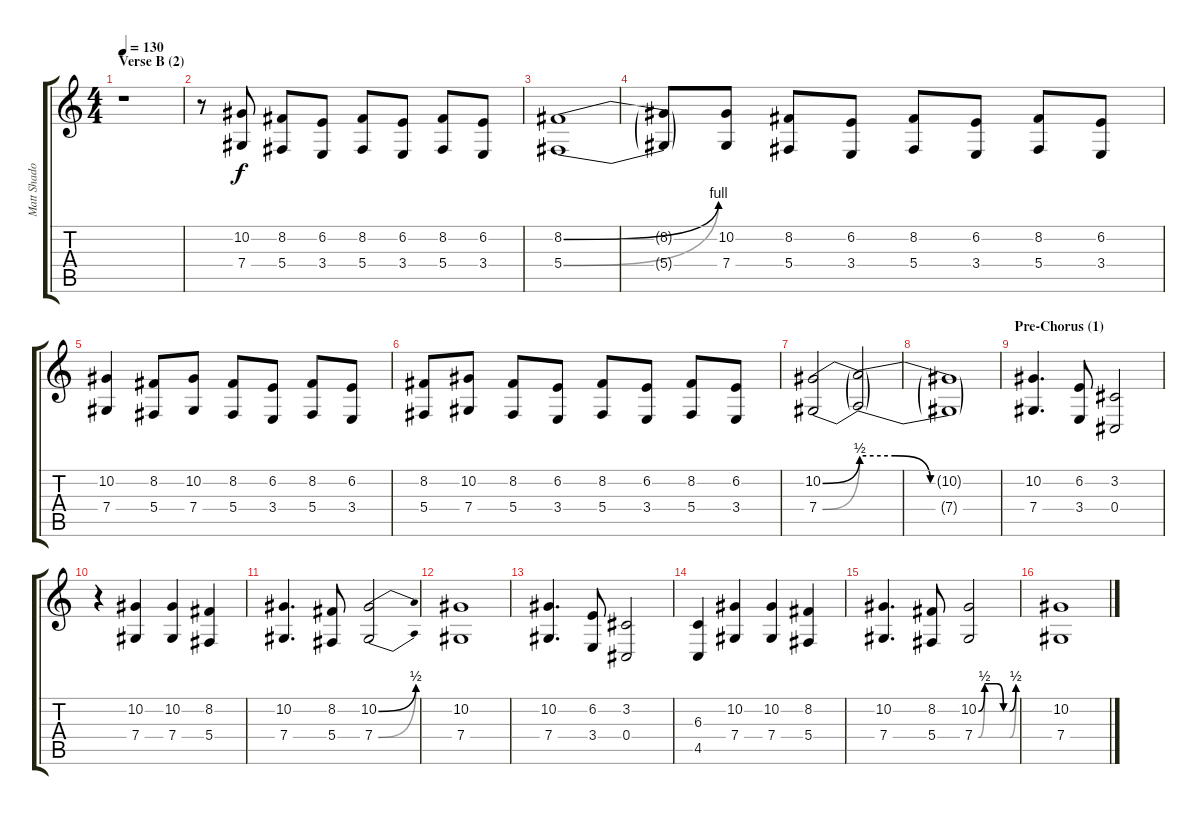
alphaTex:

\track ("Matt Shadows (Vocals)" "Matt Shado") {instrument clarinet}
\staff {score tabs}
\tuning (Eb4 Bb3 Gb3 Db3 Ab2 Db2) {hide}
\ts (4 4)
\section ("" "Verse B (2)")
\tempo 130
\clef g2
\ks c
r.1{dy f} |
r.8 (10.2 7.4).8 (8.2 5.4).8 (6.2 3.4).8 (8.2 5.4).8 (6.2 3.4).8 (8.2 5.4).8 (6.2 3.4).8 |
(8.2{be (bend 0 0 60 4)} 5.4{be (bend 0 0 60 4)}).1 |
(8.2{t} 5.4{t}).8 (10.2 7.4).8 (8.2 5.4).8 (6.2 3.4).8 (8.2 5.4).8 (6.2 3.4).8 (8.2 5.4).8 (6.2 3.4).8 |
(10.2 7.4).4 (8.2 5.4).8 (10.2 7.4).8 (8.2 5.4).8 (6.2 3.4).8 (8.2 5.4).8 (6.2 3.4).8 |
(8.2 5.4).8 (10.2 7.4).8 (8.2 5.4).8 (6.2 3.4).8 (8.2 5.4).8 (6.2 3.4).8 (8.2 5.4).8 (6.2 3.4).8 |
(10.2{be (bend 0 0 60 2)} 7.4{be (bend 0 0 60 2)}).2 (10.2{be (custom 0 2 15 2 30 0 60 0) t} 7.4{be (custom 0 2 15 2 30 0 60 0) t}).2 |
(10.2{t} 7.4{t}).1 |
\section ("" "Pre-Chorus (1)")
(10.2 7.4).4{d} (6.2 3.4).8 (3.2 0.4).2 |
r.4 (10.2 7.4).4 (10.2 7.4).4 (8.2 5.4).4 |
(10.2 7.4).4{d} (8.2 5.4).8 (10.2{be (bend 0 0 60 2)} 7.4{be (bend 0 0 60 2)}).2 |
(10.2 7.4).1 |
(10.2 7.4).4{d} (6.2 3.4).8 (3.2 0.4).2 |
(6.3 4.5).4 (10.2 7.4).4 (10.2 7.4).4 (8.2 5.4).4 |
(10.2 7.4).4{d} (8.2 5.4).8 (10.2{be (custom 0 0 10 2 20 2 30 2 40 0 50 0 60 2)} 7.4{be (custom 0 0 10 2 20 2 30 2 40 0 50 0 60 2)}).2 |
(10.2 7.4).1
